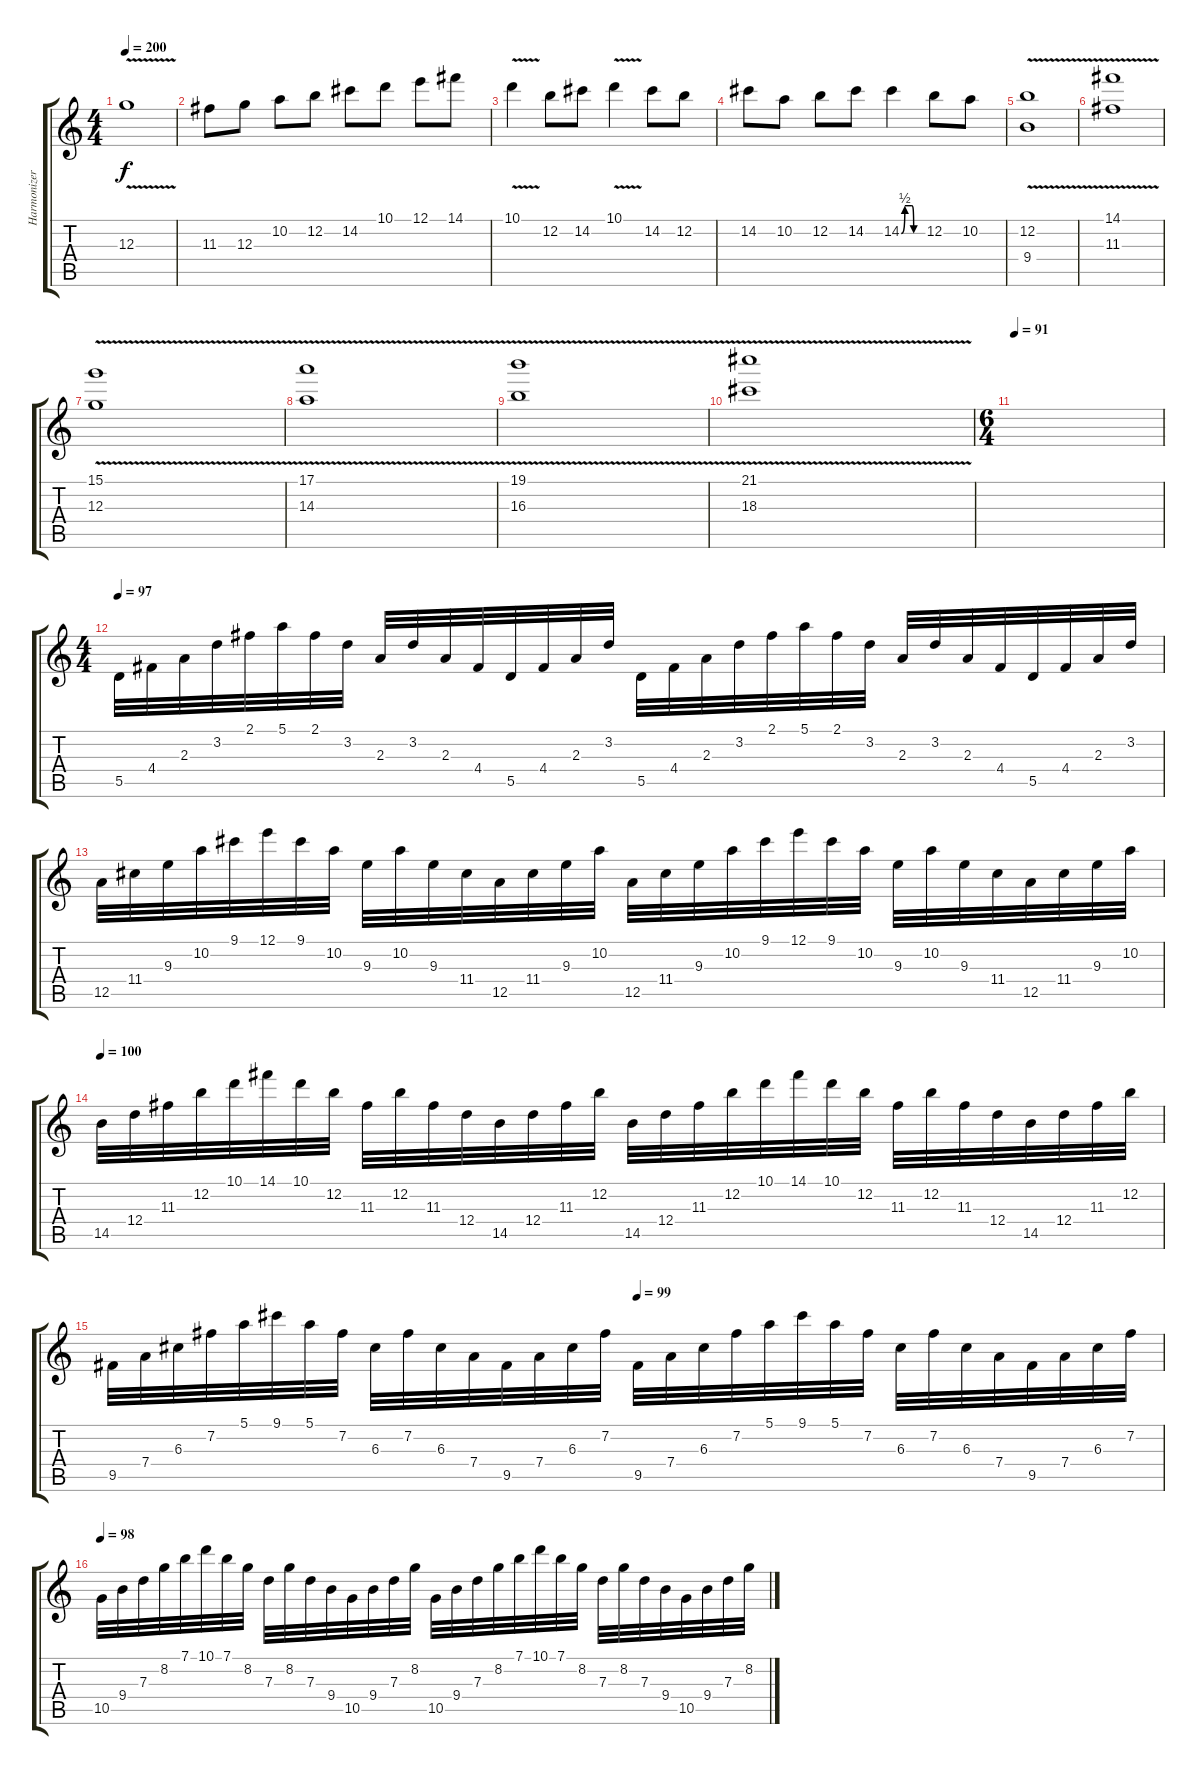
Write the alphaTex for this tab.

\track ("Harmonizer" "Harmonizer") {instrument distortionguitar}
\staff {score tabs}
\tuning (E4 B3 G3 D3 A2 E2) {hide}
\ts (4 4)
\tempo 200
\clef g2
\ks c
12.3{v}.1{dy f} |
11.3.8 12.3.8 10.2.8 12.2.8 14.2.8 10.1.8 12.1.8 14.1.8 |
10.1{v}.4 12.2.8 14.2.8 10.1{v}.4 14.2.8 12.2.8 |
14.2.8 10.2.8 12.2.8 14.2.8 14.2{be (custom 0 0 10 2 30 2 35 0 60 0)}.4 12.2.8 10.2.8 |
(12.2{v} 9.4).1 |
(14.1{v} 11.3).1 |
(15.1{v} 12.3).1 |
(17.1{v} 14.3).1 |
(19.1{v} 16.3).1 |
(21.1{v} 18.3).1 |
\ts (6 4)
\tempo 91
|
\ts (4 4)
\tempo 97
5.5.32 4.4.32 2.3.32 3.2.32 2.1.32 5.1.32 2.1.32 3.2.32 2.3.32 3.2.32 2.3.32 4.4.32 5.5.32 4.4.32 2.3.32 3.2.32 5.5.32 4.4.32 2.3.32 3.2.32 2.1.32 5.1.32 2.1.32 3.2.32 2.3.32 3.2.32 2.3.32 4.4.32 5.5.32 4.4.32 2.3.32 3.2.32 |
12.5.32 11.4.32 9.3.32 10.2.32 9.1.32 12.1.32 9.1.32 10.2.32 9.3.32 10.2.32 9.3.32 11.4.32 12.5.32 11.4.32 9.3.32 10.2.32 12.5.32 11.4.32 9.3.32 10.2.32 9.1.32 12.1.32 9.1.32 10.2.32 9.3.32 10.2.32 9.3.32 11.4.32 12.5.32 11.4.32 9.3.32 10.2.32 |
\tempo 100
14.5.32 12.4.32 11.3.32 12.2.32 10.1.32 14.1.32 10.1.32 12.2.32 11.3.32 12.2.32 11.3.32 12.4.32 14.5.32 12.4.32 11.3.32 12.2.32 14.5.32 12.4.32 11.3.32 12.2.32 10.1.32 14.1.32 10.1.32 12.2.32 11.3.32 12.2.32 11.3.32 12.4.32 14.5.32 12.4.32 11.3.32 12.2.32 |
\tempo (99 0.5)
9.5.32 7.4.32 6.3.32 7.2.32 5.1.32 9.1.32 5.1.32 7.2.32 6.3.32 7.2.32 6.3.32 7.4.32 9.5.32 7.4.32 6.3.32 7.2.32 9.5.32 7.4.32 6.3.32 7.2.32 5.1.32 9.1.32 5.1.32 7.2.32 6.3.32 7.2.32 6.3.32 7.4.32 9.5.32 7.4.32 6.3.32 7.2.32 |
\tempo 98
10.5.32 9.4.32 7.3.32 8.2.32 7.1.32 10.1.32 7.1.32 8.2.32 7.3.32 8.2.32 7.3.32 9.4.32 10.5.32 9.4.32 7.3.32 8.2.32 10.5.32 9.4.32 7.3.32 8.2.32 7.1.32 10.1.32 7.1.32 8.2.32 7.3.32 8.2.32 7.3.32 9.4.32 10.5.32 9.4.32 7.3.32 8.2.32
